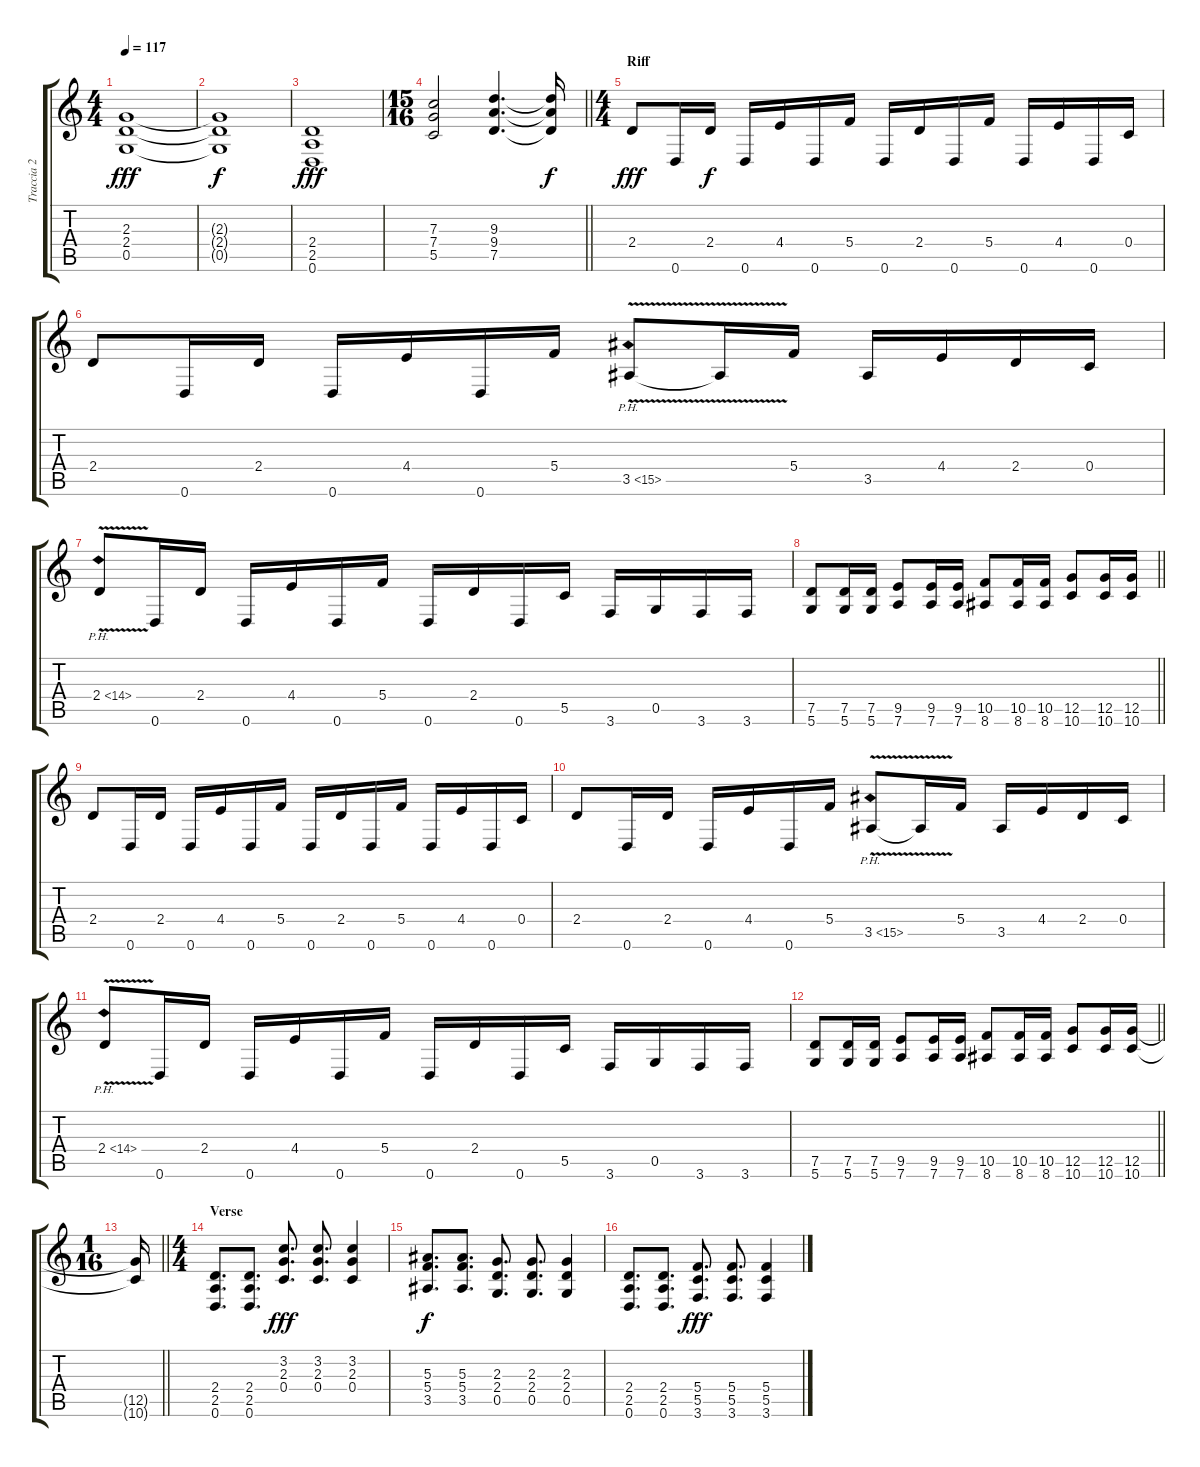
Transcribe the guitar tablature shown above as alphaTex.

\track ("Traccia 2" "Traccia 2") {instrument distortionguitar}
\staff {score tabs}
\tuning (D4 A3 F3 C3 G2 D2) {hide}
\ts (4 4)
\tempo 117
\clef g2
\ks c
(2.3 2.4 0.5).1{dy fff} |
(2.3{t} 2.4{t} 0.5{t}).1{dy f} |
(2.4 2.5 0.6).1{dy fff} |
\ts (15 16)
\barLineRight lightlight
(7.3 7.4 5.5).2 (9.3 9.4 7.5).4{d} (9.3{t} 9.4{t} 7.5{t}).16{dy f} |
\ts (4 4)
\section ("" "Riff")
2.4.8{dy fff} 0.6.16 2.4.16{dy f} 0.6.16 4.4.16 0.6.16 5.4.16 0.6.16 2.4.16 0.6.16 5.4.16 0.6.16 4.4.16 0.6.16 0.4.16 |
2.4.8 0.6.16 2.4.16 0.6.16 4.4.16 0.6.16 5.4.16 3.5{ph 12 v}.8 3.5{t}.16 5.4.16 3.5.16 4.4.16 2.4.16 0.4.16 |
2.4{ph 12 v}.8 0.6.16 2.4.16 0.6.16 4.4.16 0.6.16 5.4.16 0.6.16 2.4.16 0.6.16 5.5.16 3.6.16 0.5.16 3.6.16 3.6.16 |
\barLineRight lightlight
(7.5 5.6).8 (7.5 5.6).16 (7.5 5.6).16 (9.5 7.6).8 (9.5 7.6).16 (9.5 7.6).16 (10.5 8.6).8 (10.5 8.6).16 (10.5 8.6).16 (12.5 10.6).8 (12.5 10.6).16 (12.5 10.6).16 |
2.4.8 0.6.16 2.4.16 0.6.16 4.4.16 0.6.16 5.4.16 0.6.16 2.4.16 0.6.16 5.4.16 0.6.16 4.4.16 0.6.16 0.4.16 |
2.4.8 0.6.16 2.4.16 0.6.16 4.4.16 0.6.16 5.4.16 3.5{ph 12 v}.8 3.5{t}.16 5.4.16 3.5.16 4.4.16 2.4.16 0.4.16 |
2.4{ph 12 v}.8 0.6.16 2.4.16 0.6.16 4.4.16 0.6.16 5.4.16 0.6.16 2.4.16 0.6.16 5.5.16 3.6.16 0.5.16 3.6.16 3.6.16 |
\barLineRight lightlight
(7.5 5.6).8 (7.5 5.6).16 (7.5 5.6).16 (9.5 7.6).8 (9.5 7.6).16 (9.5 7.6).16 (10.5 8.6).8 (10.5 8.6).16 (10.5 8.6).16 (12.5 10.6).8 (12.5 10.6).16 (12.5 10.6).16 |
\ts (1 16)
\barLineRight lightlight
(12.5{t} 10.6{t}).16 |
\ts (4 4)
\section ("" "Verse")
(2.4 2.5 0.6).8{d instrument distortionguitar} (2.4 2.5 0.6).8{d} (3.2 2.3 0.4).8{d dy fff} (3.2 2.3 0.4).8{d} (3.2 2.3 0.4).4 |
(5.3 5.4 3.5).8{d dy f} (5.3 5.4 3.5).8{d} (2.3 2.4 0.5).8{d} (2.3 2.4 0.5).8{d} (2.3 2.4 0.5).4 |
(2.4 2.5 0.6).8{d} (2.4 2.5 0.6).8{d} (5.4 5.5 3.6).8{d dy fff} (5.4 5.5 3.6).8{d} (5.4 5.5 3.6).4
